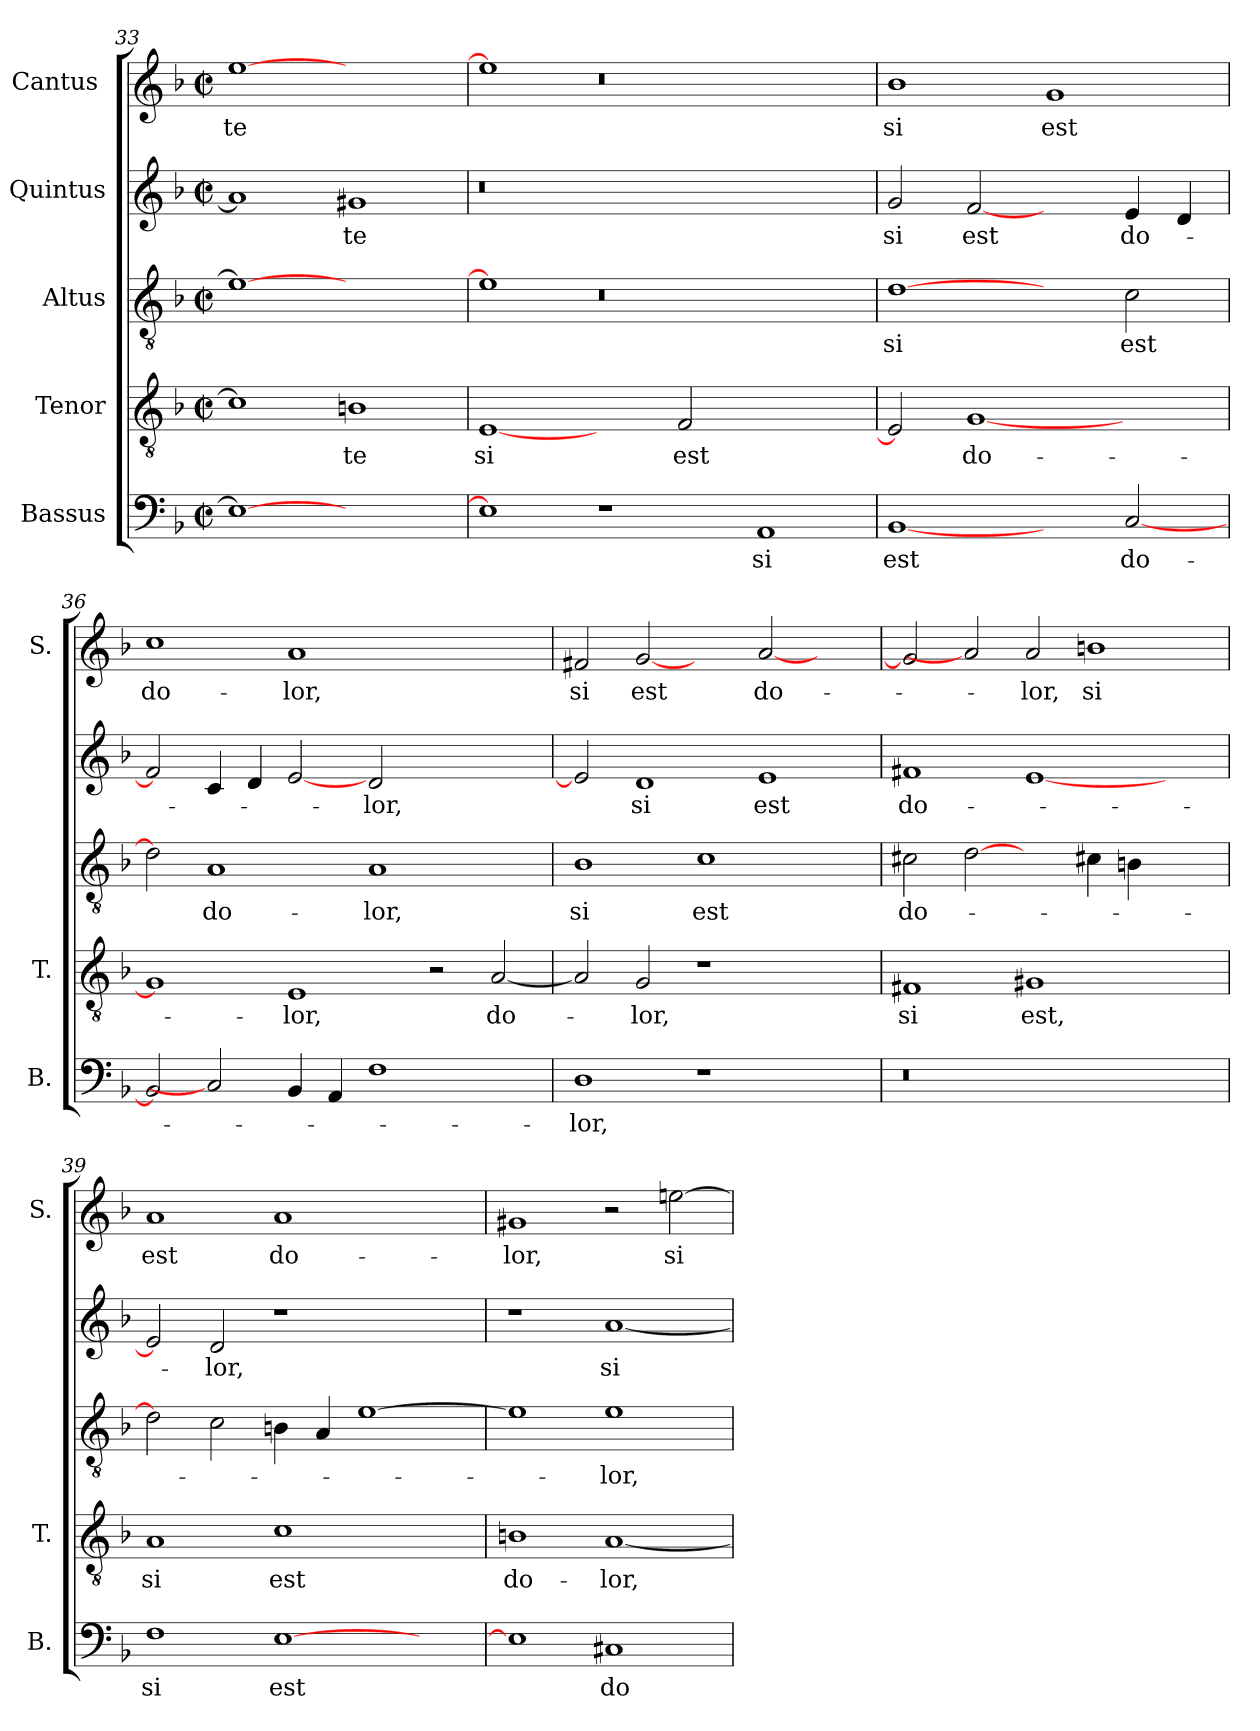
**kern	**text	**kern	**text	**kern	**text	**kern	**text	**kern	**text
*part5	*part5	*part4	*part4	*part3	*part3	*part2	*part2	*part1	*part1
*staff5	*staff5	*staff4	*staff4	*staff3	*staff3	*staff2	*staff2	*staff1	*staff1
*I"Bassus	*	*I"Tenor	*	*I"Altus	*	*I"Quintus	*	*I"Cantus 	*
*I'B.	*	*I'T.	*	*	*	*	*	*I'S.	*
*clefF4	*	*clefGv2	*	*clefGv2	*	*clefG2	*	*clefG2	*
*k[b-]	*	*k[b-]	*	*k[b-]	*	*k[b-]	*	*k[b-]	*
*F:	*	*F:	*	*F:	*	*F:	*	*F:	*
*M2/2	*	*M2/2	*	*M2/2	*	*M2/2	*	*M2/2	*
*met(c|)	*	*met(c|)	*	*met(c|)	*	*met(c|)	*	*met(c|)	*
=33	=33	=33	=33	=33	=33	=33	=33	=33	=33
1E\_	.	1c\]	.	1e\_	.	1a/]	.	[1ee\	-te
1ryy	.	1Bn\	-te	1ryy	.	1g#X/	-te	1ryy	.
=34	=34	=34	=34	=34	=34	=34	=34	=34	=34
!	!	!	!	!	!	!LO:N:vis=0	!	!	!
1E\]	.	[1E/	si	1e\]	.	1r	.	1ee\]	.
!	!	!	!	!LO:N:vis=0	!	!	!	!LO:N:vis=0	!
1r	.	2ryy	.	1r	.	1ryy	.	1r	.
.	.	2F/	est	.	.	.	.	.	.
1AA/	si	1ryy	.	1ryy	.	1ryy	.	1ryy	.
=35	=35	=35	=35	=35	=35	=35	=35	=35	=35
[1BB-/	est	2E/]	.	[1d\	si	2g/	si	1b-\	si
.	.	[1G/	do-	.	.	[2f/	est	.	.
2ryy	.	.	.	2ryy	.	2ryy	.	1g/	est
[2C/	do-	2ryy	.	2c\	est	4e/	do-	.	.
.	.	.	.	.	.	4d/	.	.	.
=36	=36	=36	=36	=36	=36	=36	=36	=36	=36
2BB-/]	.	1G/]	.	2d\]	.	2f/]	.	1cc\	do-
2C/]	.	.	.	1A/	do-	4c/	.	.	.
.	.	.	.	.	.	4d/	.	.	.
4BB-/	.	1E/	-lor,	.	.	[2e/	.	1a/	-lor,
4AA/	.	.	.	.	.	.	.	.	.
1F\	.	.	.	1A/	-lor,	2d/	-lor,	.	.
.	.	2r	.	.	.	1ryy	.	1ryy	.
2ryy	.	[2A/	do-	2ryy	.	.	.	.	.
=37	=37	=37	=37	=37	=37	=37	=37	=37	=37
1D\	-lor,	2A/]	.	1B-\	si	2e/]	.	2f#X/	si
.	.	2G/	-lor,	.	.	1d/	si	[2g/	est
1r	.	1r	.	1c\	est	.	.	2ryy	.
.	.	.	.	.	.	1e/	est	[2a/	do-
2ryy	.	2ryy	.	2ryy	.	.	.	2ryy	.
=38	=38	=38	=38	=38	=38	=38	=38	=38	=38
!LO:N:vis=0	!	!	!	!	!	!	!	!	!
1r	.	1F#X/	si	2c#X\	do-	1f#X/	do-	2g/]	.
.	.	.	.	[2d\	.	.	.	2a/]	.
1ryy	.	1G#X/	est,	2ryy	.	[1e/	.	2a/	-lor,
.	.	.	.	4c#X\	.	.	.	1bn\	si
.	.	.	.	4Bn\	.	.	.	.	.
2ryy	.	2ryy	.	2ryy	.	2ryy	.	.	.
=39	=39	=39	=39	=39	=39	=39	=39	=39	=39
1F\	si	1A/	si	2d\]	.	2e/]	.	1a/	est
.	.	.	.	2c\	.	2d/	-lor,	.	.
[1E\	est	1c\	est	4Bn\	.	1r	.	1a/	do-
.	.	.	.	4A/	.	.	.	.	.
.	.	.	.	[1e\	.	.	.	.	.
2ryy	.	2ryy	.	.	.	2ryy	.	2ryy	.
=40	=40	=40	=40	=40	=40	=40	=40	=40	=40
1E\]	.	1Bn\	do-	1e\]	.	1r	.	1g#X/	-lor,
1C#X/	do-	[1A/	-lor,	1e\	-lor,	[1a/	si	2r	.
.	.	.	.	.	.	.	.	[2een\	si
=	=	=	=	=	=	=	=	=	=
*-	*-	*-	*-	*-	*-	*-	*-	*-	*-
